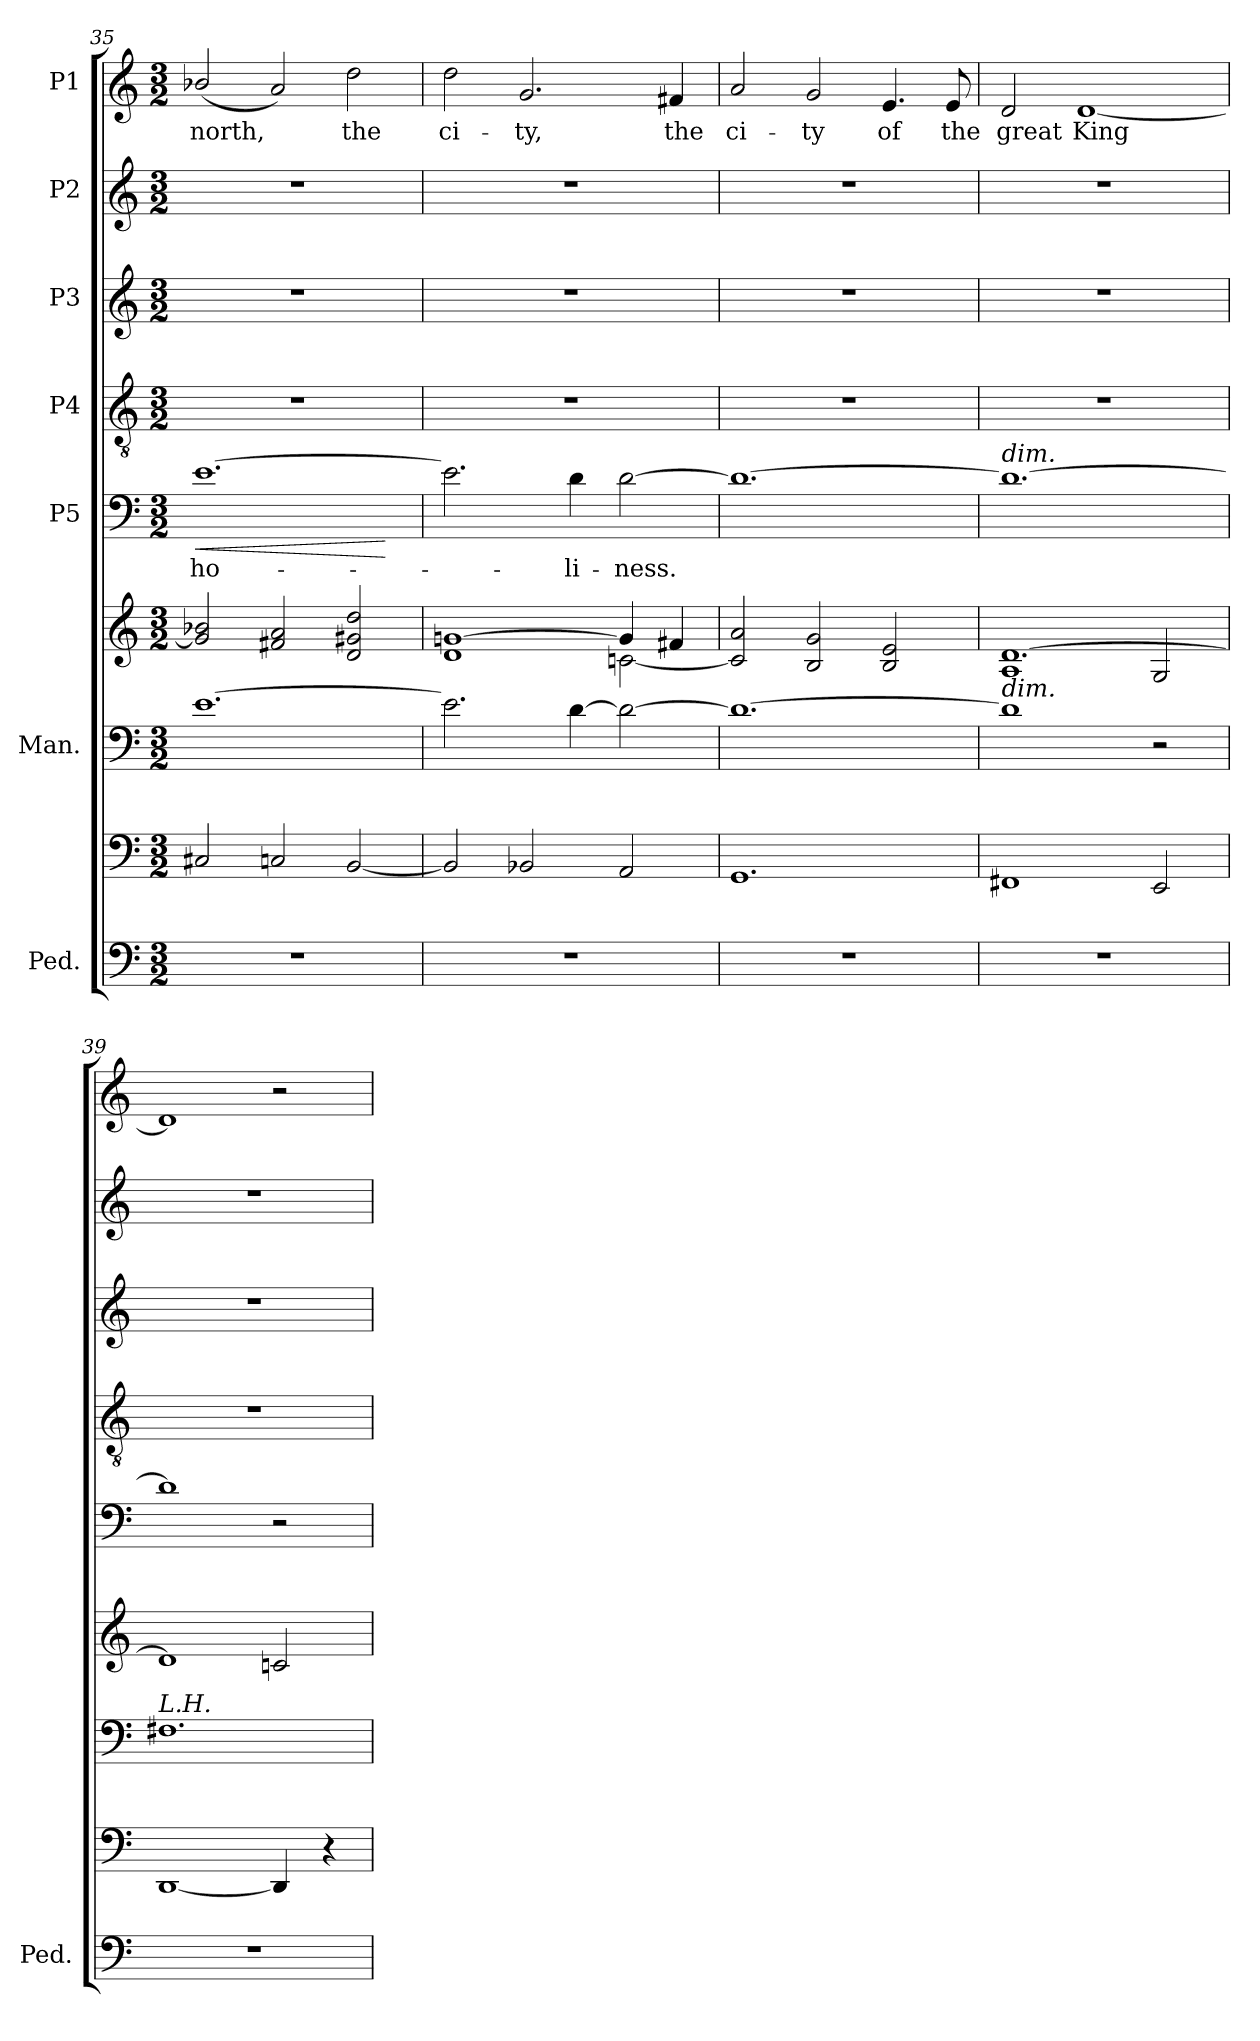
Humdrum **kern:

**kern	**kern	**kern	**kern	**kern	**text	**dynam	**kern	**kern	**kern	**kern	**text
*part7	*part7	*part6	*part6	*part5	*part5	*part5	*part4	*part3	*part2	*part1	*part1
*staff9	*staff8	*staff7	*staff6	*staff5	*staff5	*staff5	*staff4	*staff3	*staff2	*staff1	*staff1
*I"Ped.	*	*I"Man.	*	*I"P5	*	*	*I"P4	*I"P3	*I"P2	*I"P1	*
*I'Ped.	*	*	*	*	*	*	*	*	*	*	*
!!LO:LB:g=z
*clefF4	*clefF4	*clefF4	*clefG2	*clefF4	*	*	*clefGv2	*clefG2	*clefG2	*clefG2	*
*	*	*	*	*	*	*	*ITrd7c12	*	*	*	*
*k[]	*k[]	*k[]	*k[]	*k[]	*	*	*k[]	*k[]	*k[]	*k[]	*
*C:	*C:	*C:	*C:	*C:	*	*	*C:	*C:	*C:	*C:	*
*M3/2	*M3/2	*M3/2	*M3/2	*M3/2	*	*	*M3/2	*M3/2	*M3/2	*M3/2	*
=35	=35	=35	=35	=35	=35	=35	=35	=35	=35	=35	=35
!LO:N:vis=1	!	!	!	!	!	!	!	!	!	!	!
!	!	!	!	!	!LO:LY:b:color=#000000	!LO:HP:b	!LO:N:vis=1	!LO:N:vis=1	!LO:N:vis=1	!	!
!	!	!	!	!	!	!	!	!	!	!	!LO:LY:b:color=#000000
1.r	2C#i/	[1.ei	2gi/] 2b-Xi	[1.ei	ho-	<	1.r	1.r	1.r	(2b-Xi/	north,
.	2Cni/	.	2f#i/ 2ai	.	.	.	.	.	.	2ai/)	.
!	!	!	!	!	!	!	!	!	!	!	!LO:LY:b:color=#000000
.	[2BBi/	.	2di/ 2g#Xi 2ddi	.	.	.	.	.	.	2ddi\	the
.	.	.	.	.	.	[	.	.	.	.	.
=36	=36	=36	=36	=36	=36	=36	=36	=36	=36	=36	=36
!LO:N:vis=1	!	!	!	!	!	!	!LO:N:vis=1	!LO:N:vis=1	!LO:N:vis=1	!	!
*	*	*	*^	*	*	*	*	*	*	*	*
!	!	!	!	!	!	!	!	!	!	!	!	!LO:LY:b:color=#000000
1.r	2BBi/]	2.ei\]	1di [1gni	1ryy	2.ei\]	.	.	1.r	1.r	1.r	2ddi\	ci-
!	!	!	!	!	!	!	!	!	!	!	!	!LO:LY:b:color=#000000
.	2BB-Xi/	.	.	.	.	.	.	.	.	.	2.gi/	-ty,
!	!	!	!	!	!	!LO:LY:b:color=#000000	!	!	!	!	!	!
.	.	[4di\	.	.	4di\	-li-	.	.	.	.	.	.
!	!	!	!	!	!	!LO:LY:b:color=#000000	!	!	!	!	!	!
.	2AAi/	2di\_	4gi/]	[2cni\	[2di\	-ness.	.	.	.	.	.	.
!	!	!	!	!	!	!	!	!	!	!	!	!LO:LY:b:color=#000000
.	.	.	4f#i/	.	.	.	.	.	.	.	4f#i/	the
*	*	*	*v	*v	*	*	*	*	*	*	*	*
=37	=37	=37	=37	=37	=37	=37	=37	=37	=37	=37	=37
!LO:N:vis=1	!	!	!	!	!	!	!LO:N:vis=1	!LO:N:vis=1	!LO:N:vis=1	!	!
!	!	!	!	!	!	!	!	!	!	!	!LO:LY:b:color=#000000
1.r	1.GGi	1.di_	2ci/] 2ai	1.di_	.	.	1.r	1.r	1.r	2ai/	ci-
!	!	!	!	!	!	!	!	!	!	!	!LO:LY:b:color=#000000
.	.	.	2Bi/ 2gi	.	.	.	.	.	.	2gi/	-ty
!	!	!	!	!	!	!	!	!	!	!	!LO:LY:b:color=#000000
.	.	.	2Bi/ 2ei	.	.	.	.	.	.	4.ei/	of
!	!	!	!	!	!	!	!	!	!	!	!LO:LY:b:color=#000000
.	.	.	.	.	.	.	.	.	.	8ei/	the
=38	=38	=38	=38	=38	=38	=38	=38	=38	=38	=38	=38
!LO:N:vis=1	!	!	!	!	!	!	!LO:N:vis=1	!LO:N:vis=1	!LO:N:vis=1	!	!
*	*	*	*^	*	*	*	*	*	*	*	*
!	!	!	!	!	!LO:TX:a:i:t=dim.	!	!	!	!	!	!	!
!	!	!LO:TX:a:i:t=dim.	!	!	!	!	!	!	!	!	!	!
!	!	!	!	!	!	!	!	!	!	!	!	!LO:LY:b:color=#000000
1.r	1FF#i	1di]	[1.di	1Ai	1.di_	.	.	1.r	1.r	1.r	2di/	great
!	!	!	!	!	!	!	!	!	!	!	!	!LO:LY:b:color=#000000
.	.	.	.	.	.	.	.	.	.	.	[1di	King
.	2EEi/	2r	.	2Gi/	.	.	.	.	.	.	.	.
=39	=39	=39	=39	=39	=39	=39	=39	=39	=39	=39	=39	=39
!	!	!LO:TX:a:i:t=L.H.	!	!	!	!	!	!	!	!	!	!
!LO:N:vis=1	!	!	!	!	!	!	!	!LO:N:vis=1	!LO:N:vis=1	!LO:N:vis=1	!	!
*	*	*	*v	*v	*	*	*	*	*	*	*	*
1.r	[1DDi	1.F#i	1di]	1di]	.	.	1.r	1.r	1.r	1di]	.
.	4DDi/]	.	2cni/	2r	.	.	.	.	.	2r	.
.	4r	.	.	.	.	.	.	.	.	.	.
=	=	=	=	=	=	=	=	=	=	=	=
*-	*-	*-	*-	*-	*-	*-	*-	*-	*-	*-	*-
